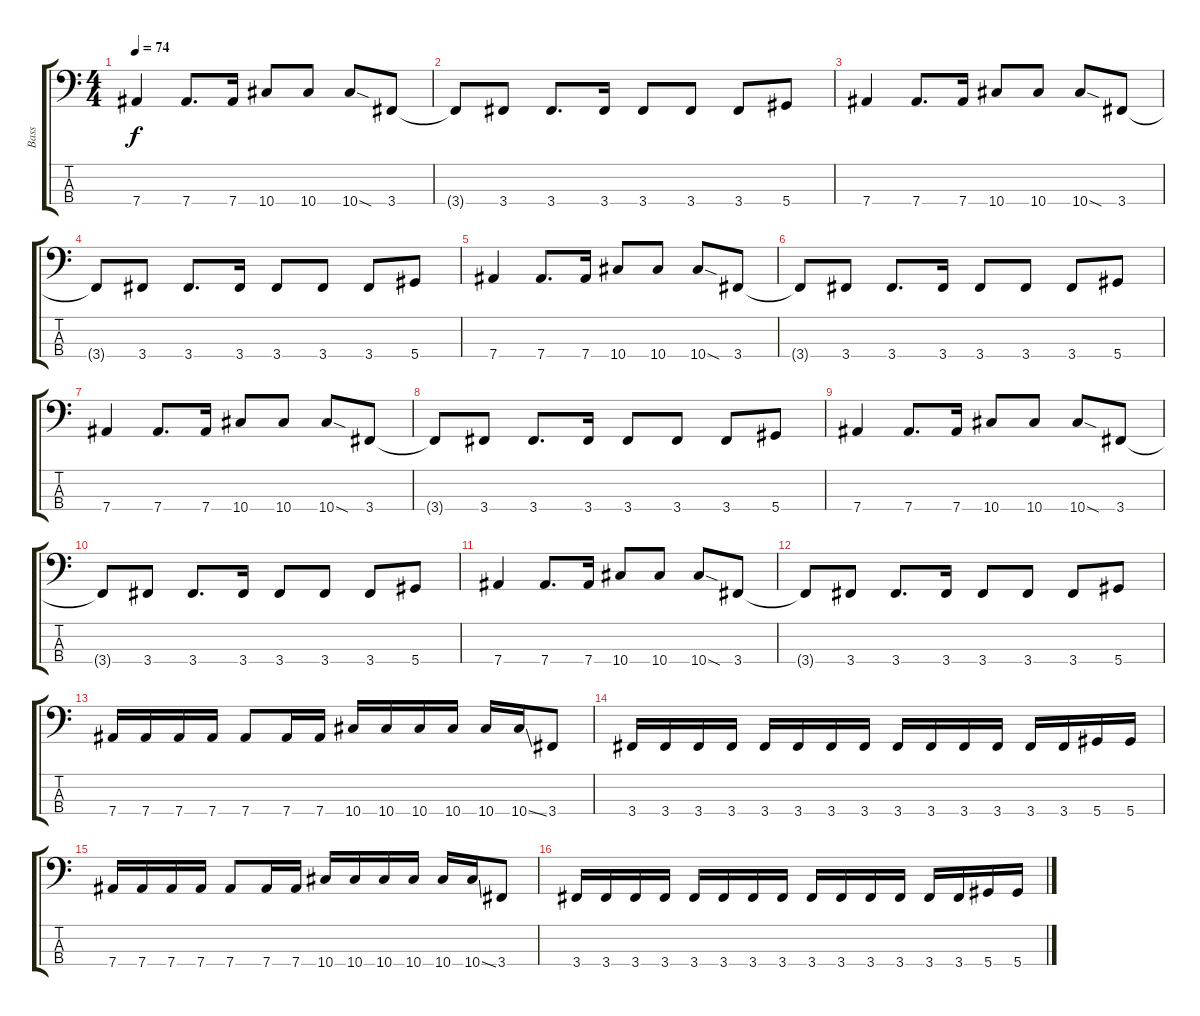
\track ("Bass" "Bass") {instrument electricbassfinger}
\staff {score tabs}
\tuning (Gb2 Db2 Ab1 Eb1) {hide}
\ts (4 4)
\tempo 74
\clef f4
\ks c
7.4.4{dy f} 7.4.8{d} 7.4.16 10.4.8 10.4.8 10.4{sod}.8 3.4.8 |
3.4{t}.8 3.4.8 3.4.8{d} 3.4.16 3.4.8 3.4.8 3.4.8 5.4.8 |
7.4.4 7.4.8{d} 7.4.16 10.4.8 10.4.8 10.4{sod}.8 3.4.8 |
3.4{t}.8 3.4.8 3.4.8{d} 3.4.16 3.4.8 3.4.8 3.4.8 5.4.8 |
7.4.4 7.4.8{d} 7.4.16 10.4.8 10.4.8 10.4{sod}.8 3.4.8 |
3.4{t}.8 3.4.8 3.4.8{d} 3.4.16 3.4.8 3.4.8 3.4.8 5.4.8 |
7.4.4 7.4.8{d} 7.4.16 10.4.8 10.4.8 10.4{sod}.8 3.4.8 |
3.4{t}.8 3.4.8 3.4.8{d} 3.4.16 3.4.8 3.4.8 3.4.8 5.4.8 |
7.4.4 7.4.8{d} 7.4.16 10.4.8 10.4.8 10.4{sod}.8 3.4.8 |
3.4{t}.8 3.4.8 3.4.8{d} 3.4.16 3.4.8 3.4.8 3.4.8 5.4.8 |
7.4.4 7.4.8{d} 7.4.16 10.4.8 10.4.8 10.4{sod}.8 3.4.8 |
3.4{t}.8 3.4.8 3.4.8{d} 3.4.16 3.4.8 3.4.8 3.4.8 5.4.8 |
7.4.16 7.4.16 7.4.16 7.4.16 7.4.8 7.4.16 7.4.16 10.4.16 10.4.16 10.4.16 10.4.16 10.4.16 10.4{ss}.16 3.4.8 |
3.4.16 3.4.16 3.4.16 3.4.16 3.4.16 3.4.16 3.4.16 3.4.16 3.4.16 3.4.16 3.4.16 3.4.16 3.4.16 3.4.16 5.4.16 5.4.16 |
7.4.16 7.4.16 7.4.16 7.4.16 7.4.8 7.4.16 7.4.16 10.4.16 10.4.16 10.4.16 10.4.16 10.4.16 10.4{ss}.16 3.4.8 |
3.4.16 3.4.16 3.4.16 3.4.16 3.4.16 3.4.16 3.4.16 3.4.16 3.4.16 3.4.16 3.4.16 3.4.16 3.4.16 3.4.16 5.4.16 5.4.16
